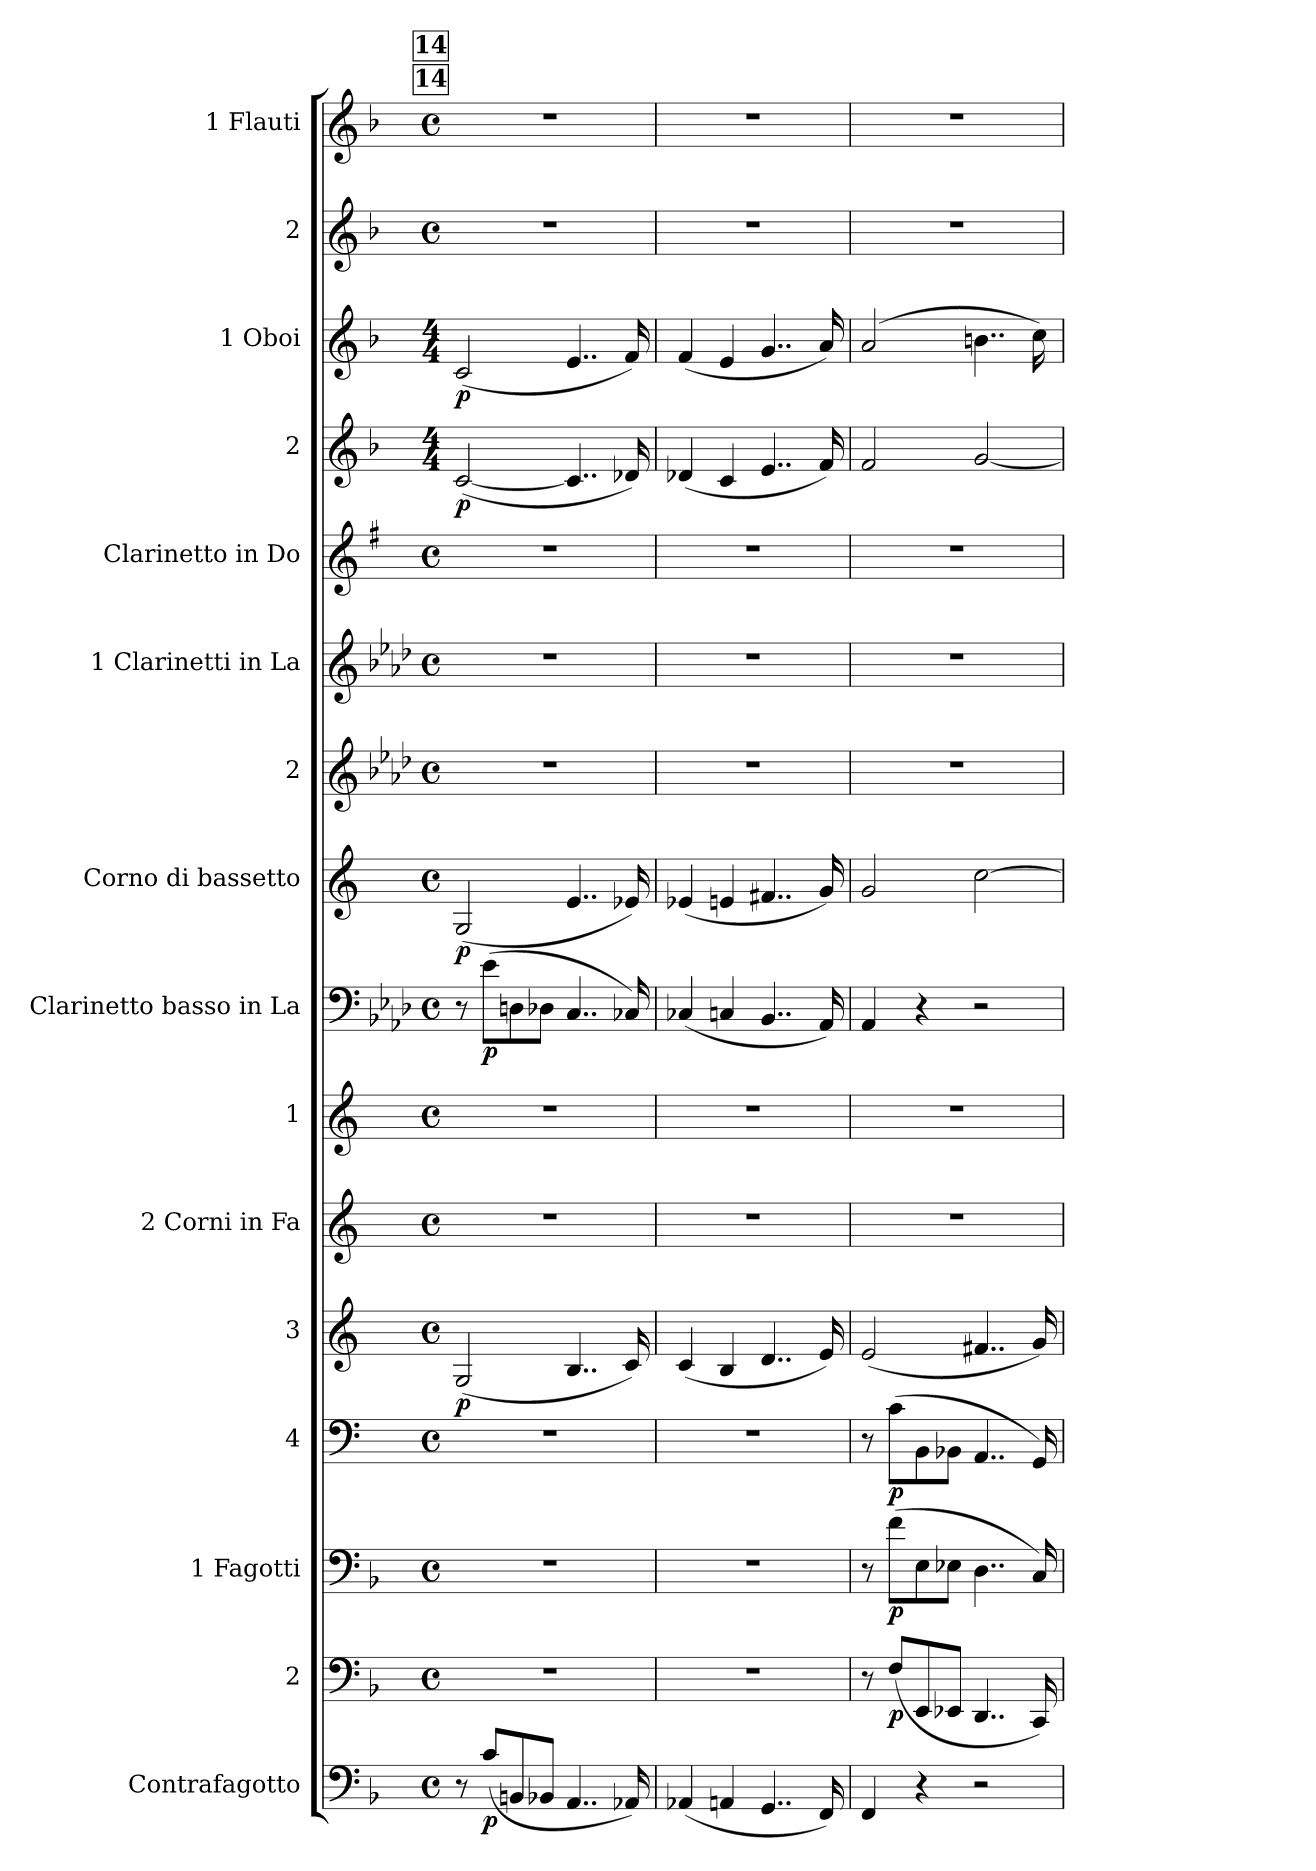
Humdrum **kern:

**kern	**dynam	**kern	**dynam	**kern	**dynam	**kern	**dynam	**kern	**dynam	**kern	**kern	**kern	**dynam	**kern	**dynam	**kern	**kern	**kern	**kern	**dynam	**kern	**dynam	**kern	**kern
*part16	*part16	*part15	*part15	*part14	*part14	*part13	*part13	*part12	*part12	*part11	*part10	*part9	*part9	*part8	*part8	*part7	*part6	*part5	*part4	*part4	*part3	*part3	*part2	*part1
*staff16	*staff16	*staff15	*staff15	*staff14	*staff14	*staff13	*staff13	*staff12	*staff12	*staff11	*staff10	*staff9	*staff9	*staff8	*staff8	*staff7	*staff6	*staff5	*staff4	*staff4	*staff3	*staff3	*staff2	*staff1
*I"Contrafagotto	*	*I"2	*	*I"1  Fagotti	*	*I"4	*	*I"3	*	*I"2  Corni in Fa	*I"1	*I"Clarinetto basso in La	*	*I"Corno di bassetto	*	*I"2	*I"1  Clarinetti in La	*I"Clarinetto in Do	*I"2	*	*I"1  Oboi	*	*I"2	*I"1  Flauti
*I'C.Fg.	*	*	*	*I'1  Fg.	*	*	*	*	*	*I'2  Cor. in Fa	*	*I'Cl. bas. in La	*	*I'Cor. di bast.	*	*	*I'1  Cl. in La	*I'Cl. in Do	*	*	*I'1  Ob.	*	*	*I'1  Fl.
*clefF4	*	*clefF4	*	*clefF4	*	*clefF4	*	*clefG2	*	*clefG2	*clefG2	*clefF4	*	*clefG2	*	*clefG2	*clefG2	*clefG2	*clefG2	*	*clefG2	*	*clefG2	*clefG2
*ITrd7c12	*	*	*	*	*	*ITrd4c7	*	*ITrd4c7	*	*ITrd4c7	*ITrd4c7	*ITrd2c3	*	*ITrd4c7	*	*ITrd2c3	*ITrd2c3	*ITrd1c2	*	*	*	*	*	*
*k[b-]	*	*k[b-]	*	*k[b-]	*	*k[b-]	*	*k[b-]	*	*k[b-]	*k[b-]	*k[b-]	*	*k[b-]	*	*k[b-]	*k[b-]	*k[b-]	*k[b-]	*	*k[b-]	*	*k[b-]	*k[b-]
*M4/4	*	*M4/4	*	*M4/4	*	*M4/4	*	*M4/4	*	*M4/4	*M4/4	*M4/4	*	*M4/4	*	*M4/4	*M4/4	*M4/4	*M4/4	*	*M4/4	*	*M4/4	*M4/4
*met(c)	*	*met(c)	*	*met(c)	*	*met(c)	*	*met(c)	*	*met(c)	*met(c)	*met(c)	*	*met(c)	*	*met(c)	*met(c)	*met(c)	*	*	*	*	*met(c)	*met(c)
!!LO:REH:place=s1:a:B:cj:fs=14:t=14
!!LO:REH:place=s1:b:B:cj:fs=14:t=14
=103	=103	=103	=103	=103	=103	=103	=103	=103	=103	=103	=103	=103	=103	=103	=103	=103	=103	=103	=103	=103	=103	=103	=103	=103
!	!	!	!	!	!	!	!	!	!LO:DY:b	!	!	!	!	!	!LO:DY:b	!	!	!	!	!LO:DY:b	!	!LO:DY:b	!	!
8r	.	1r	.	1r	.	1r	.	(2C/	p	1r	1r	8r	.	(2C/	p	1r	1r	1r	([2c/	p	(2c/	p	1r	1r
!	!LO:DY:b	!	!	!	!	!	!	!	!	!	!	!	!LO:DY:b	!	!	!	!	!	!	!	!	!	!	!
(8C/L	p	.	.	.	.	.	.	.	.	.	.	(8c\L	p	.	.	.	.	.	.	.	.	.	.	.
8BBBn/	.	.	.	.	.	.	.	.	.	.	.	8BBn\	.	.	.	.	.	.	.	.	.	.	.	.
8BBB-X/J	.	.	.	.	.	.	.	.	.	.	.	8BB-X\J	.	.	.	.	.	.	.	.	.	.	.	.
4..AAA/	.	.	.	.	.	.	.	4..E/	.	.	.	4..AA/	.	4..A/	.	.	.	.	4..c/]	.	4..e/	.	.	.
16AAA-X/)	.	.	.	.	.	.	.	16F/)	.	.	.	16AA-X/)	.	16A-X/)	.	.	.	.	16d-X/)	.	16f/)	.	.	.
=104	=104	=104	=104	=104	=104	=104	=104	=104	=104	=104	=104	=104	=104	=104	=104	=104	=104	=104	=104	=104	=104	=104	=104	=104
(4AAA-X/	.	1r	.	1r	.	1r	.	(4F/	.	1r	1r	(4AA-X/	.	(4A-X/	.	1r	1r	1r	(4d-X/	.	(4f/	.	1r	1r
4AAAn/	.	.	.	.	.	.	.	4E/	.	.	.	4AAn/	.	4An/	.	.	.	.	4c/	.	4e/	.	.	.
4..GGG/	.	.	.	.	.	.	.	4..G/	.	.	.	4..GG/	.	4..Bn/	.	.	.	.	4..e/	.	4..g/	.	.	.
16FFF/)	.	.	.	.	.	.	.	16A/)	.	.	.	16FF/)	.	16c/)	.	.	.	.	16f/)	.	16a/)	.	.	.
=105	=105	=105	=105	=105	=105	=105	=105	=105	=105	=105	=105	=105	=105	=105	=105	=105	=105	=105	=105	=105	=105	=105	=105	=105
4FFF/	.	8r	.	8r	.	8r	.	(2A/	.	1r	1r	4FF/	.	2c/	.	1r	1r	1r	2f/	.	(2a/	.	1r	1r
!	!	!	!LO:DY:b	!	!LO:DY:b	!	!LO:DY:b	!	!	!	!	!	!	!	!	!	!	!	!	!	!	!	!	!
.	.	(8F/L	p	(8f\L	p	(8F\L	p	.	.	.	.	.	.	.	.	.	.	.	.	.	.	.	.	.
4r	.	8EE/	.	8E\	.	8EE\	.	.	.	.	.	4r	.	.	.	.	.	.	.	.	.	.	.	.
.	.	8EE-X/J	.	8E-X\J	.	8EE-X\J	.	.	.	.	.	.	.	.	.	.	.	.	.	.	.	.	.	.
2r	.	4..DD/	.	4..D\	.	4..DD/	.	4..Bn/	.	.	.	2r	.	[2f\	.	.	.	.	[2g/	.	4..bn\	.	.	.
.	.	16CC/)	.	16C/)	.	16CC/)	.	16c/)	.	.	.	.	.	.	.	.	.	.	.	.	16cc\)	.	.	.
=	=	=	=	=	=	=	=	=	=	=	=	=	=	=	=	=	=	=	=	=	=	=	=	=
*-	*-	*-	*-	*-	*-	*-	*-	*-	*-	*-	*-	*-	*-	*-	*-	*-	*-	*-	*-	*-	*-	*-	*-	*-
